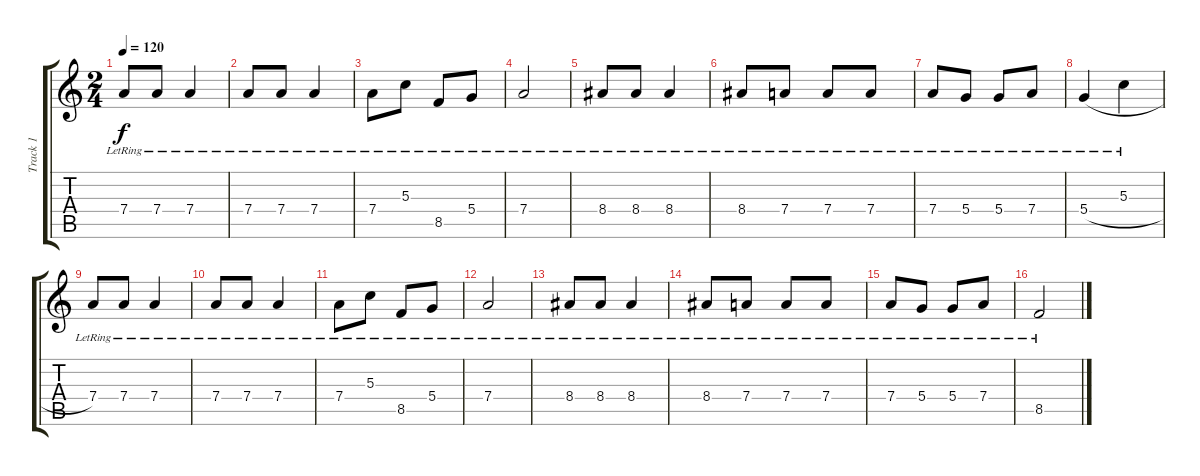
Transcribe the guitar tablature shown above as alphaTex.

\track ("Track 1" "Track 1") {instrument electricguitarjazz}
\staff {score tabs}
\tuning (E4 B3 G3 D3 A2 E2) {hide}
\ts (2 4)
\tempo 120
\clef g2
\ks c
7.4{lr}.8{dy f} 7.4{lr}.8 7.4{lr}.4 |
7.4{lr}.8 7.4{lr}.8 7.4{lr}.4 |
7.4{lr}.8 5.3{lr}.8 8.5{lr}.8 5.4{lr}.8 |
7.4{lr}.2 |
8.4{lr}.8 8.4{lr}.8 8.4{lr}.4 |
8.4{lr}.8 7.4{lr}.8 7.4{lr}.8 7.4{lr}.8 |
7.4{lr}.8 5.4{lr}.8 5.4{lr}.8 7.4{lr}.8 |
5.4{h lr}.4 5.3{lr}.4 |
7.4{lr}.8 7.4{lr}.8 7.4{lr}.4 |
7.4{lr}.8 7.4{lr}.8 7.4{lr}.4 |
7.4{lr}.8 5.3{lr}.8 8.5{lr}.8 5.4{lr}.8 |
7.4{lr}.2 |
8.4{lr}.8 8.4{lr}.8 8.4{lr}.4 |
8.4{lr}.8 7.4{lr}.8 7.4{lr}.8 7.4{lr}.8 |
7.4{lr}.8 5.4{lr}.8 5.4{lr}.8 7.4{lr}.8 |
8.5{lr}.2
